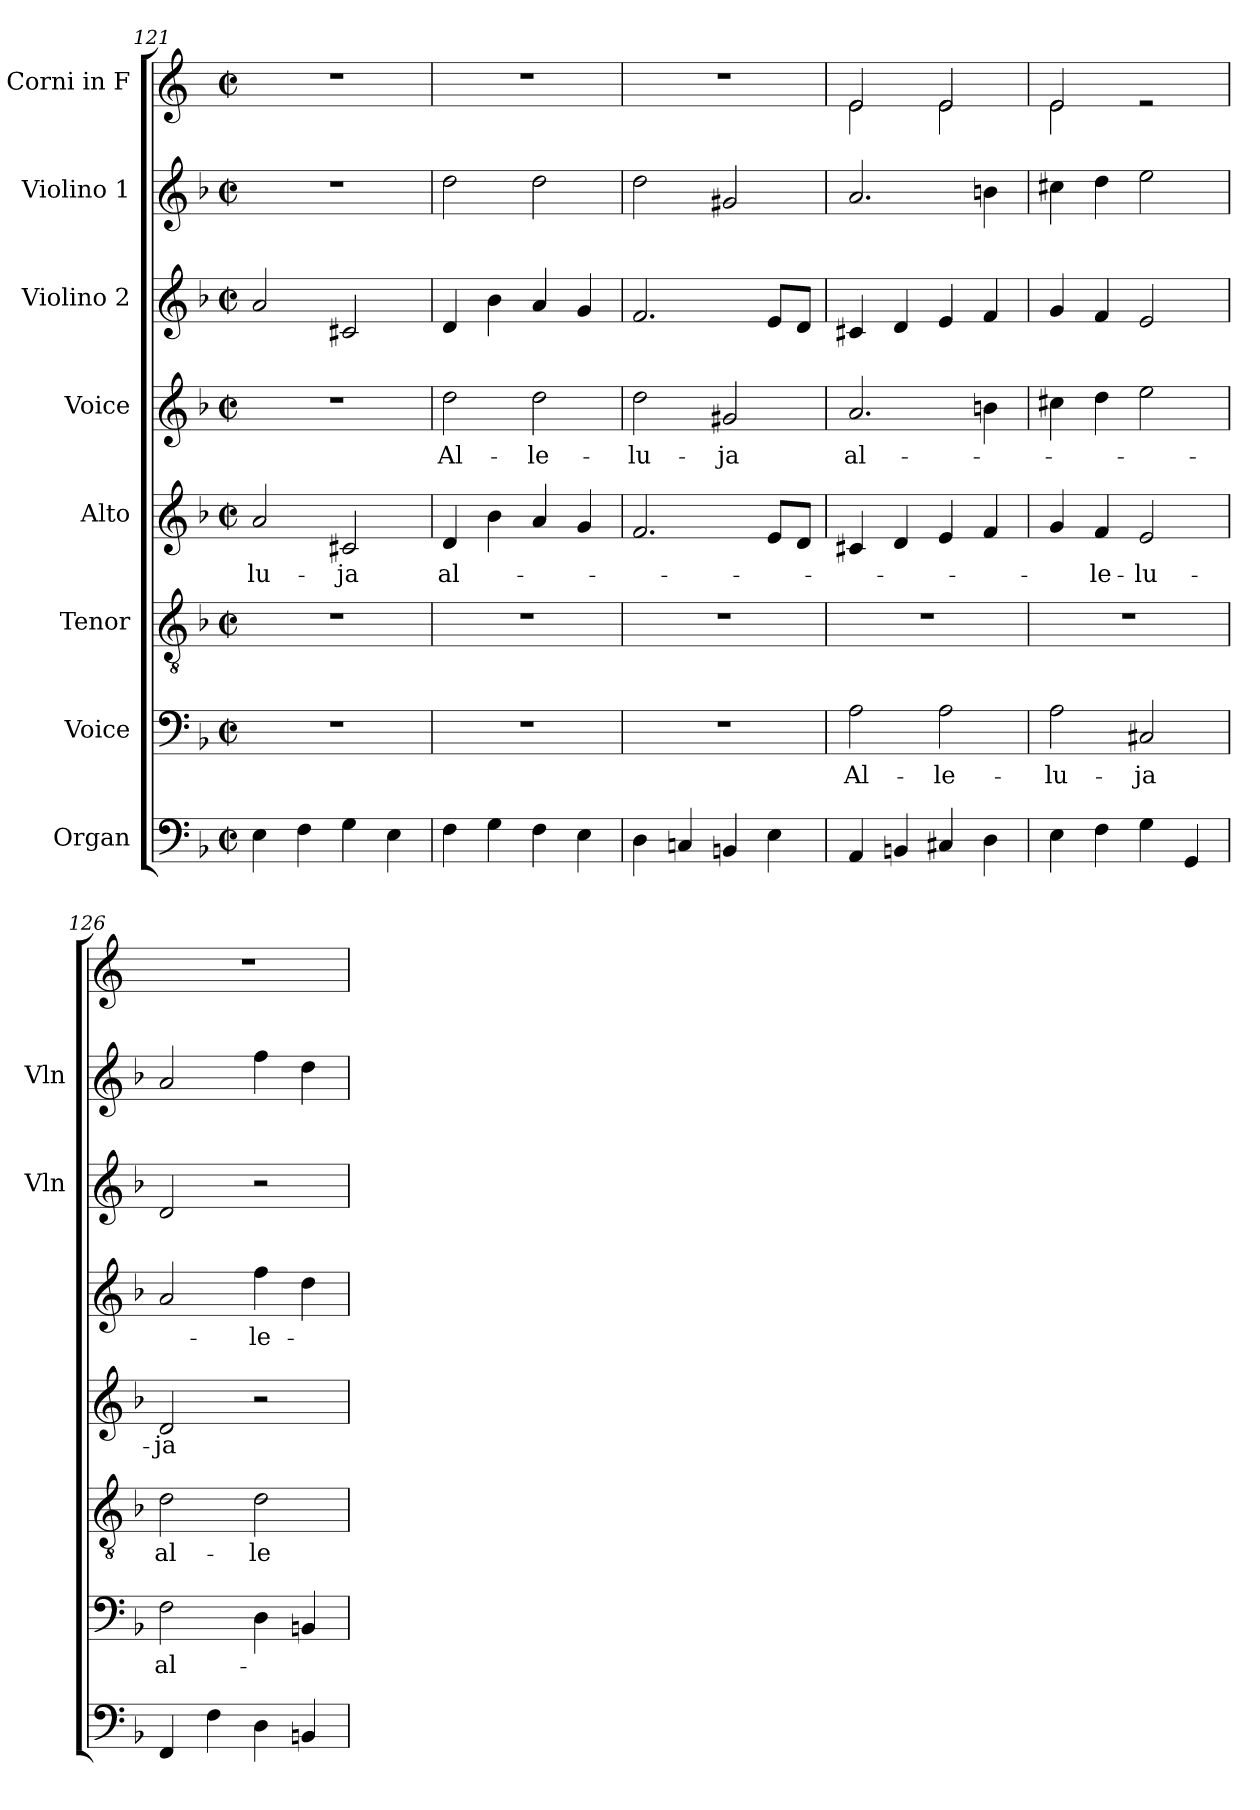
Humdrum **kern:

**kern	**kern	**text	**kern	**text	**kern	**text	**kern	**text	**kern	**kern	**kern
*part8	*part7	*part7	*part6	*part6	*part5	*part5	*part4	*part4	*part3	*part2	*part1
*staff8	*staff7	*staff7	*staff6	*staff6	*staff5	*staff5	*staff4	*staff4	*staff3	*staff2	*staff1
*I"Organ	*I"Voice	*	*I"Tenor	*	*I"Alto	*	*I"Voice	*	*I"Violino 2	*I"Violino 1	*I"Corni in F
*	*	*	*	*	*	*	*	*	*I'Vln	*I'Vln	*
*clefF4	*clefF4	*	*clefGv2	*	*clefG2	*	*clefG2	*	*clefG2	*clefG2	*clefG2
*	*	*	*	*	*	*	*	*	*	*	*ITrd4c7
*k[b-]	*k[b-]	*	*k[b-]	*	*k[b-]	*	*k[b-]	*	*k[b-]	*k[b-]	*k[b-]
*M2/2	*M2/2	*	*M2/2	*	*M2/2	*	*M2/2	*	*M2/2	*M2/2	*M2/2
*met(c|)	*met(c|)	*	*met(c|)	*	*met(c|)	*	*met(c|)	*	*met(c|)	*met(c|)	*met(c|)
=121	=121	=121	=121	=121	=121	=121	=121	=121	=121	=121	=121
!	!	!	!	!	!	!LO:LY:b	!	!	!	!	!
4E\	1r	.	1r	.	2a/	-lu-	1r	.	2a/	1r	1r
4F\	.	.	.	.	.	.	.	.	.	.	.
!	!	!	!	!	!	!LO:LY:b	!	!	!	!	!
4G\	.	.	.	.	2c#X/	-ja	.	.	2c#X/	.	.
4E\	.	.	.	.	.	.	.	.	.	.	.
=122	=122	=122	=122	=122	=122	=122	=122	=122	=122	=122	=122
!	!	!	!	!	!	!LO:LY:b	!	!LO:LY:b	!	!	!
4F\	1r	.	1r	.	4d/	al-	2dd\	Al-	4d/	2dd\	1r
4G\	.	.	.	.	4b-\	.	.	.	4b-\	.	.
!	!	!	!	!	!	!	!	!LO:LY:b	!	!	!
4F\	.	.	.	.	4a/	.	2dd\	-le-	4a/	2dd\	.
4E\	.	.	.	.	4g/	.	.	.	4g/	.	.
=123	=123	=123	=123	=123	=123	=123	=123	=123	=123	=123	=123
!	!	!	!	!	!	!	!	!LO:LY:b	!	!	!
4D\	1r	.	1r	.	2.f/	.	2dd\	-lu-	2.f/	2dd\	1r
4Cn/	.	.	.	.	.	.	.	.	.	.	.
!	!	!	!	!	!	!	!	!LO:LY:b	!	!	!
4BBn/	.	.	.	.	.	.	2g#X/	-ja	.	2g#X/	.
4E\	.	.	.	.	8e/L	.	.	.	8e/L	.	.
.	.	.	.	.	8d/J	.	.	.	8d/J	.	.
=124	=124	=124	=124	=124	=124	=124	=124	=124	=124	=124	=124
!	!	!LO:LY:b	!	!	!	!	!	!LO:LY:b	!	!	!
*	*	*	*	*	*	*	*	*	*	*	*^
4AA/	2A\	Al-	1r	.	4c#X/	.	2.a/	al-	4c#X/	2.a/	2A/	2A\
4BBn/	.	.	.	.	4d/	.	.	.	4d/	.	.	.
!	!	!LO:LY:b	!	!	!	!	!	!	!	!	!	!
4C#X/	2A\	-le-	.	.	4e/	.	.	.	4e/	.	2A/	2A\
4D\	.	.	.	.	4f/	.	4bn\	.	4f/	4bn\	.	.
!!LO:PB:g=z	!!
=125	=125	=125	=125	=125	=125	=125	=125	=125	=125	=125	=125	=125
!	!	!LO:LY:b	!	!	!	!	!	!	!	!	!	!
4E\	2A\	-lu-	1r	.	4g/	.	4cc#X\	.	4g/	4cc#X\	2A/	2A\
!	!	!	!	!	!	!LO:LY:b	!	!	!	!	!	!
4F\	.	.	.	.	4f/	-le-	4dd\	.	4f/	4dd\	.	.
!	!	!LO:LY:b	!	!	!	!LO:LY:b	!	!	!	!	!	!
4G\	2C#X/	-ja	.	.	2e/	-lu-	2ee\	.	2e/	2ee\	2re	2ryy
4GG/	.	.	.	.	.	.	.	.	.	.	.	.
*	*	*	*	*	*	*	*	*	*	*	*v	*v
=126	=126	=126	=126	=126	=126	=126	=126	=126	=126	=126	=126
!	!	!LO:LY:b	!	!LO:LY:b	!	!LO:LY:b	!	!	!	!	!
4FF/	2F\	al-	2d\	al-	2d/	-ja	2a/	.	2d/	2a/	1r
4F\	.	.	.	.	.	.	.	.	.	.	.
!	!	!	!	!LO:LY:b	!	!	!	!LO:LY:b	!	!	!
4D\	4D\	.	2d\	-le-	2r	.	4ff\	-le-	2r	4ff\	.
4BBn/	4BBn/	.	.	.	.	.	4dd\	.	.	4dd\	.
=	=	=	=	=	=	=	=	=	=	=	=
*-	*-	*-	*-	*-	*-	*-	*-	*-	*-	*-	*-
